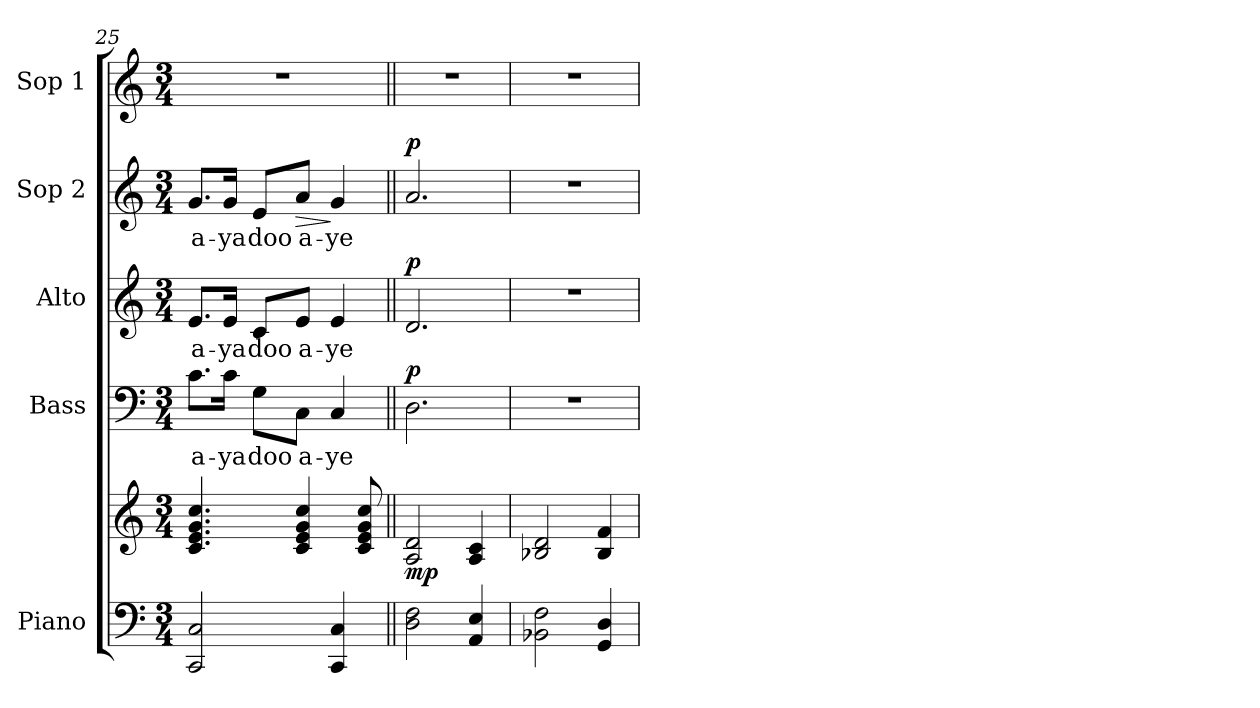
**kern	**kern	**dynam	**kern	**text	**dynam	**kern	**text	**dynam	**kern	**text	**dynam	**kern
*part5	*part5	*part5	*part4	*part4	*part4	*part3	*part3	*part3	*part2	*part2	*part2	*part1
*staff6	*staff5	*staff5/6	*staff4	*staff4	*staff4	*staff3	*staff3	*staff3	*staff2	*staff2	*staff2	*staff1
*I"Piano	*	*	*I"Bass	*	*	*I"Alto	*	*	*I"Sop 2	*	*	*I"Sop 1
*I'Pno.	*	*	*I'B.	*	*	*I'A.	*	*	*I'S.2	*	*	*I'S.1
*clefF4	*clefG2	*	*clefF4	*	*	*clefG2	*	*	*clefG2	*	*	*clefG2
*k[]	*k[]	*	*k[]	*	*	*k[]	*	*	*k[]	*	*	*k[]
*M3/4	*M3/4	*	*M3/4	*	*	*M3/4	*	*	*M3/4	*	*	*M3/4
=25	=25	=25	=25	=25	=25	=25	=25	=25	=25	=25	=25	=25
!	!	!	!	!LO:LY:b	!	!	!LO:LY:b	!	!	!LO:LY:b	!	!
2CC/ 2C/	4.c/ 4.e/ 4.g/ 4.cc/	.	8.c\L	a-	.	8.e/L	a-	.	8.g/L	a-	.	2.r
!	!	!	!	!LO:LY:b	!	!	!LO:LY:b	!	!	!LO:LY:b	!	!
.	.	.	16c\Jk	-ya	.	16e/Jk	-ya	.	16g/Jk	-ya	.	.
!	!	!	!	!LO:LY:b	!	!	!LO:LY:b	!	!	!LO:LY:b	!	!
.	.	.	8G\L	doo	.	8c/L	doo	.	8e/L	doo	.	.
!	!	!	!	!LO:LY:b	!	!	!LO:LY:b	!	!	!LO:LY:b	!LO:HP:b	!
.	4c/ 4e/ 4g/ 4cc/	.	8C\J	a-	.	8e/J	a-	.	8a/J	a-	>	.
!	!	!	!	!LO:LY:b	!	!	!LO:LY:b	!	!	!LO:LY:b	!	!
4CC/ 4C/	.	.	4C/	-ye	.	4e/	-ye	.	4g/	-ye	]	.
.	8c/ 8e/ 8g/ 8cc/	.	.	.	.	.	.	.	.	.	.	.
!!LO:PB:g=z
=26||	=26||	=26||	=26||	=26||	=26||	=26||	=26||	=26||	=26||	=26||	=26||	=26||
!	!	!LO:DY:b	!	!	!LO:DY:b	!	!	!LO:DY:b	!	!	!LO:DY:b	!
2D\ 2F\	2A/ 2d/	mp	2.D\	.	p	2.d/	.	p	2.a/	.	p	2.r
4AA/ 4E/	4A/ 4c/	.	.	.	.	.	.	.	.	.	.	.
=27	=27	=27	=27	=27	=27	=27	=27	=27	=27	=27	=27	=27
2BB-X\ 2F\	2B-X/ 2d/	.	2.r	.	.	2.r	.	.	2.r	.	.	2.r
4GG/ 4D/	4B-/ 4f/	.	.	.	.	.	.	.	.	.	.	.
=	=	=	=	=	=	=	=	=	=	=	=	=
*-	*-	*-	*-	*-	*-	*-	*-	*-	*-	*-	*-	*-
